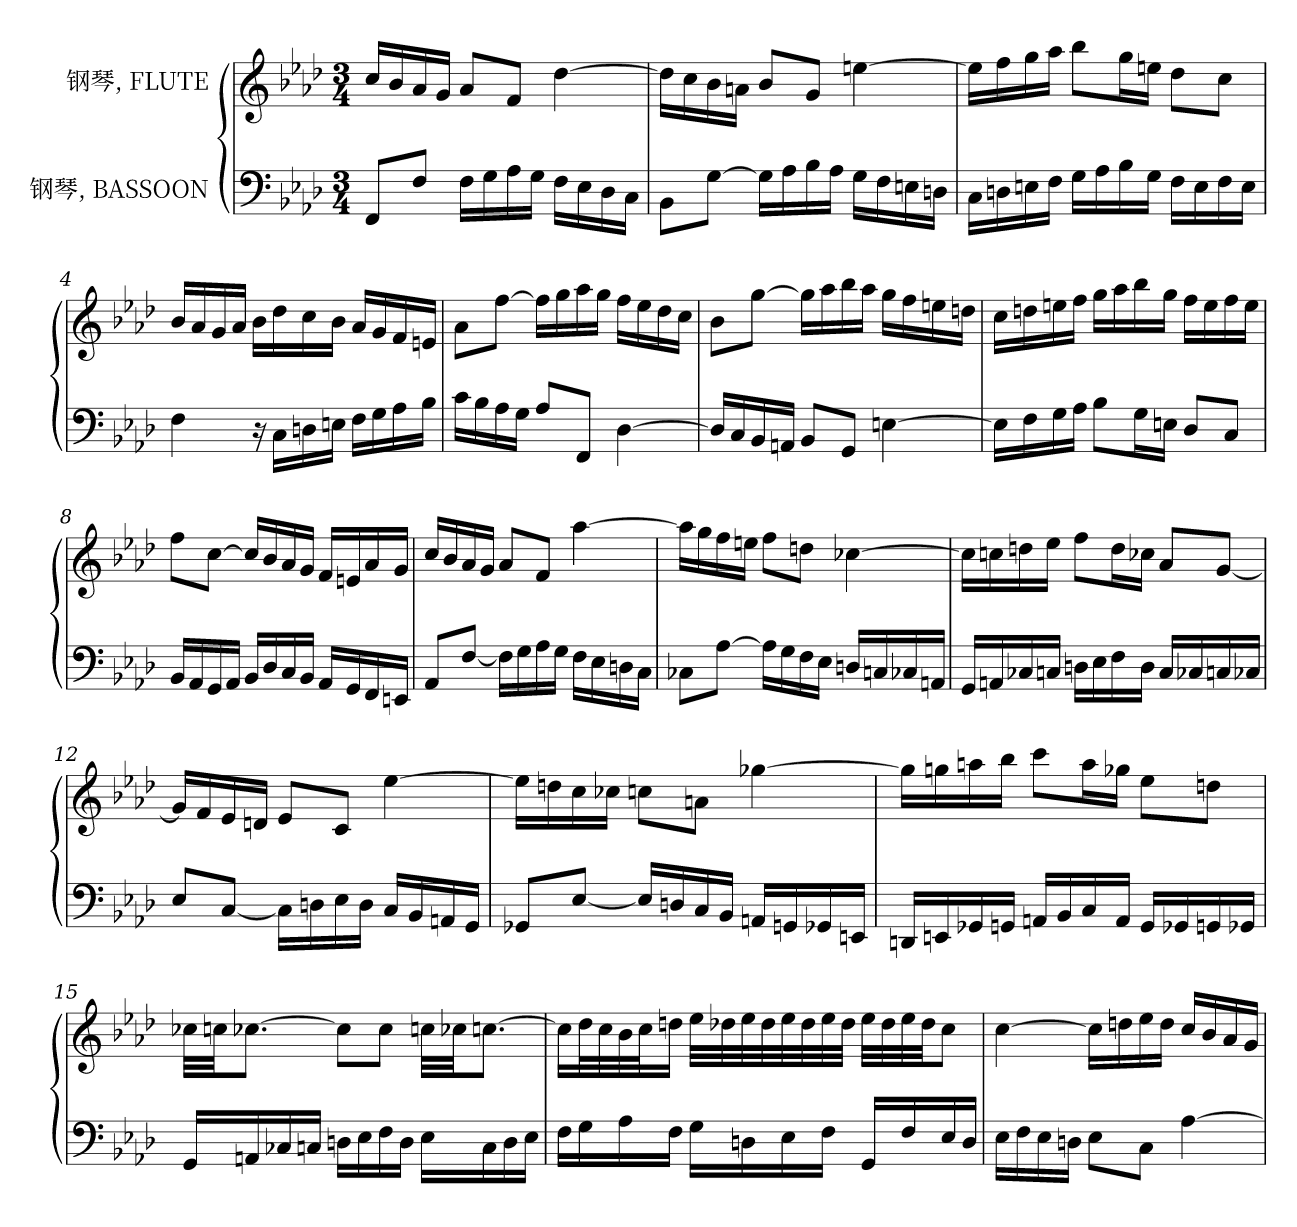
**kern	**kern
*part2	*part1
*staff2	*staff1
*I"钢琴, BASSOON	*I"钢琴, FLUTE
*clefF4	*clefG2
*k[b-e-a-d-]	*k[b-e-a-d-]
*M3/4	*M3/4
*MM90	*MM90
=1	=1
8FF/L	16cc/LL
.	16b-/
8F/J	16a-/
.	16g/JJ
16F\LL	8a-/L
16G\	.
16A-\	8f/J
16G\JJ	.
16F\LL	[4dd-\
16E-\	.
16D-\	.
16C\JJ	.
=2	=2
8BB-\L	16dd-\LL]
.	16cc\
[8G\J	16b-\
.	16an\JJ
16G\LL]	8b-/L
16A-\	.
16B-\	8g/J
16A-\JJ	.
16G\LL	[4een\
16F\	.
16En\	.
16Dn\JJ	.
!!LO:LB:g=z
=3	=3
16C\LL	16ee\LL]
16Dn\	16ff\
16En\	16gg\
16F\JJ	16aa-\JJ
16G\LL	8bb-\L
16A-\	.
16B-\	16gg\L
16G\JJ	16een\JJ
16F\LL	8dd-\L
16E\	.
16F\	8cc\J
16E\JJ	.
=4	=4
4F\	16b-/LL
.	16a-/
.	16g/
.	16a-/JJ
16r	16b-\LL
16C\LL	16dd-\
16Dn\	16cc\
16En\JJ	16b-\JJ
16F\LL	16a-/LL
16G\	16g/
16A-\	16f/
16B-\JJ	16en/JJ
=5	=5
16c\LL	8a-\L
16B-\	.
16A-\	[8ff\J
16G\JJ	.
8A-/L	16ff\LL]
.	16gg\
8FF/J	16aa-\
.	16gg\JJ
[4D-\	16ff\LL
.	16ee-\
.	16dd-\
.	16cc\JJ
!!LO:LB:g=z
=6	=6
16D-/LL]	8b-\L
16C/	.
16BB-/	[8gg\J
16AAn/JJ	.
8BB-/L	16gg\LL]
.	16aa-\
8GG/J	16bb-\
.	16aa-\JJ
[4En\	16gg\LL
.	16ff\
.	16een\
.	16ddn\JJ
=7	=7
16E\LL]	16cc\LL
16F\	16ddn\
16G\	16een\
16A-\JJ	16ff\JJ
8B-\L	16gg\LL
.	16aa-\
16G\L	16bb-\
16En\JJ	16gg\JJ
8D-/L	16ff\LL
.	16ee\
8C/J	16ff\
.	16ee\JJ
=8	=8
16BB-/LL	8ff\L
16AA-/	.
16GG/	[8cc\J
16AA-/JJ	.
16BB-/LL	16cc/LL]
16D-/	16b-/
16C/	16a-/
16BB-/JJ	16g/JJ
16AA-/LL	16f/LL
16GG/	16en/
16FF/	16a-/
16EEn/JJ	16g/JJ
!!LO:LB:g=z
=9	=9
8AA-/L	16cc/LL
.	16b-/
[8F/J	16a-/
.	16g/JJ
16F\LL]	8a-/L
16G\	.
16A-\	8f/J
16G\JJ	.
16F\LL	[4aa-\
16E-\	.
16Dn\	.
16C\JJ	.
=10	=10
8C-X\L	16aa-\LL]
.	16gg\
[8A-\J	16ff\
.	16een\JJ
16A-\LL]	8ff\L
16G\	.
16F\	8ddn\J
16E-\JJ	.
16Dn/LL	[4cc-X\
16Cn/	.
16C-X/	.
16AAn/JJ	.
!!LO:LB:g=z
=11	=11
16GG/LL	16cc-\LL]
16AAn/	16ccn\
16C-X/	16ddn\
16Cn/JJ	16ee-\JJ
16Dn\LL	8ff\L
16E-\	.
16F\	16dd\L
16D\JJ	16cc-X\JJ
16C/LL	8a-/L
16C-X/	.
16Cn/	[8g/J
16C-X/JJ	.
=12	=12
8E-/L	16g/LL]
.	16f/
[8C/J	16e-/
.	16dn/JJ
16C\LL]	8e-/L
16Dn\	.
16E-\	8c/J
16D\JJ	.
16C/LL	[4ee-\
16BB-/	.
16AAn/	.
16GG/JJ	.
!!LO:LB:g=z
=13	=13
8GG-X/L	16ee-\LL]
.	16ddn\
[8E-/J	16cc\
.	16cc-X\JJ
16E-/LL]	8ccn\L
16Dn/	.
16C/	8an\J
16BB-/JJ	.
16AAn/LL	[4gg-X\
16GGn/	.
16GG-X/	.
16EEn/JJ	.
=14	=14
16DDn/LL	16gg-\LL]
16EEn/	16ggn\
16GG-X/	16aan\
16GGn/JJ	16bb-\JJ
16AAn/LL	8ccc\L
16BB-/	.
16C/	16aa\L
16AA/JJ	16gg-X\JJ
16GG/LL	8ee-\L
16GG-X/	.
16GGn/	8ddn\J
16GG-X/JJ	.
!!LO:PB:g=z
=15	=15
16GG/LL	32cc-X\LLL
.	32ccn\JJ
16AAn/	[8.cc-X\J
16C-X/	.
16Cn/JJ	.
16Dn\LL	8cc-\L]
16E-\	.
16F\	8cc-\J
16D\JJ	.
16E-\LL	32ccn\LLL
.	32cc-X\JJ
16C\	[8.ccn\J
16D\	.
16E-\JJ	.
=16	=16
16F\LL	16cc\LL]
16G\	32dd-\L
.	32cc\
16A-\	32b-\
.	32cc\J
16F\JJ	16ddn\JJ
16G\LL	32ee-\LLL
.	32dd-X\
16Dn\	32ee-\
.	32dd-\
16E-\	32ee-\
.	32dd-\
16F\JJ	32ee-\
.	32dd-\JJJ
16GG/LL	32ee-\LLL
.	32dd-\
16F/	32ee-\
.	32dd-\JJ
16E-/	8cc\J
16D/JJ	.
!!LO:LB:g=z
=17	=17
16E-\LL	[4cc\
16F\	.
16E-\	.
16Dn\JJ	.
8E-\L	16cc\LL]
.	16ddn\
8C\J	16ee-\
.	16dd\JJ
[4A-\	16cc/LL
.	16b-/
.	16a-/
.	16g/JJ
=	=
*-	*-
